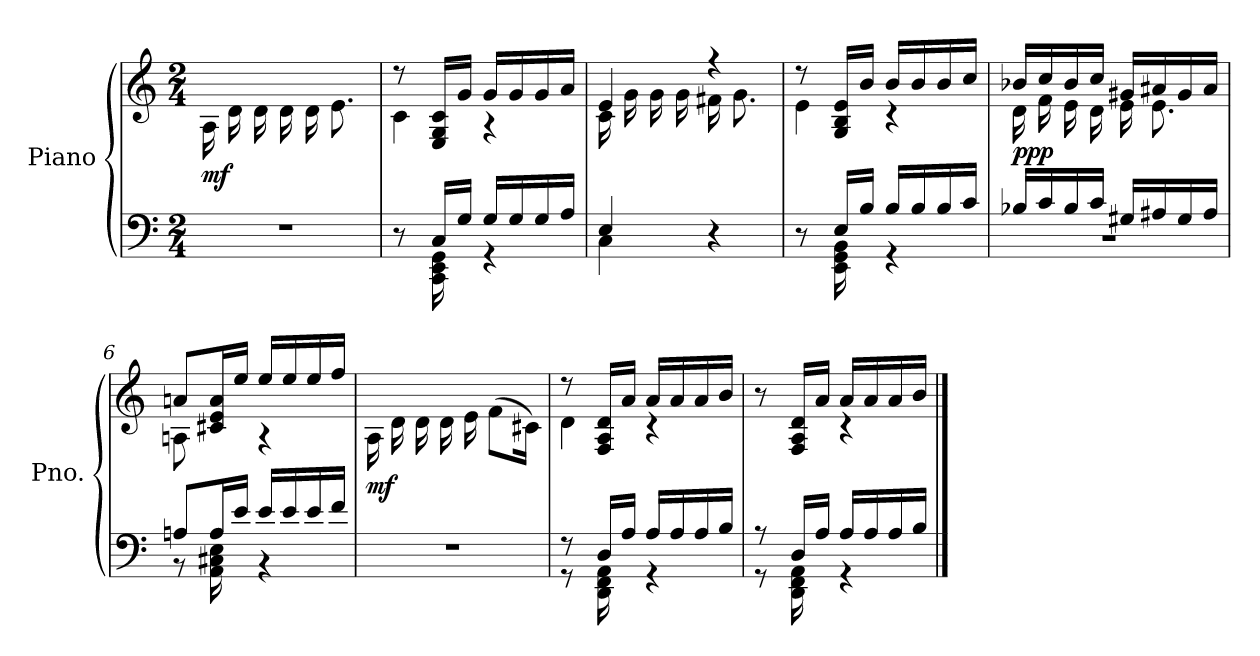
**kern	**kern	**dynam
*part1	*part1	*part1
*staff2	*staff1	*staff1/2
*I"Piano	*	*
*I'Pno.	*	*
*clefF4	*clefG2	*
*k[]	*k[]	*
*M2/4	*M2/4	*
*MM46	*MM46	*
=1	=1	=1
!	!	!LO:DY:b
2r	16A\	mf
.	16d\	.
.	16d\	.
.	16d\	.
.	16d\	.
.	8.e\	.
=2	=2	=2
*^	*^	*
8r	8ryy	8r	4c\	.
!	!	!	!	!LO:DY:b=2
!	!	!	!	!LO:DY:n=1:b
16C/LL	16CC\ 16EE\ 16GG\	16E/ 16G/ 16c/LL	.	sf sf
16G/JJ	16ryy	16g/JJ	.	.
16G/LL	4r	16g/LL	4r	.
16G/	.	16g/	.	.
16G/	.	16g/	.	.
16A/JJ	.	16a/JJ	.	.
=3	=3	=3	=3	=3
4E/	4C\	4e/	16c\	.
.	.	.	16g\	.
.	.	.	16g\	.
.	.	.	16g\	.
4r	4ryy	4r	16f#X\	.
.	.	.	8.g\	.
=4	=4	=4	=4	=4
8r	8ryy	8r	4e\	.
!	!	!	!	!LO:DY:b=2
!	!	!	!	!LO:DY:n=1:b
16E/LL	16EE\ 16GG\ 16BB\	16G/ 16B/ 16e/LL	.	sf sf
16B/JJ	16ryy	16b/JJ	.	.
16B/LL	4r	16b/LL	4r	.
16B/	.	16b/	.	.
16B/	.	16b/	.	.
16c/JJ	.	16cc/JJ	.	.
!!LO:LB:g=z	!!
=5	=5	=5	=5	=5
!	!	!	!	!LO:DY:a=2
!	!	!	!	!LO:DY:n=1:b=2
!	!	!	!	!LO:DY:n=2:a
16B-X/LL	2r	16b-X/LL	16d\	p p p
16c/	.	16cc/	16f\	.
16B-/	.	16b-/	16e\	.
16c/JJ	.	16cc/JJ	16d\	.
16G#X/LL	.	16g#X/LL	16e\	.
16A#X/	.	16a#X/	8.e\	.
16G#/	.	16g#/	.	.
16A#/JJ	.	16a#/JJ	.	.
=6	=6	=6	=6	=6
8An/L	8r	8an/L	8An\	.
!	!	!	!	!LO:DY:b=2
!	!	!	!	!LO:DY:n=1:b
16A/L	16AA\ 16C#X\ 16E\	16c#X/ 16e/ 16a/L	8ryy	sf sf
16e/JJ	16ryy	16ee/JJ	.	.
16e/LL	4r	16ee/LL	4r	.
16e/	.	16ee/	.	.
16e/	.	16ee/	.	.
16f/JJ	.	16ff/JJ	.	.
*v	*v	*	*	*
*	*v	*v	*
=7	=7	=7
!	!	!LO:DY:b
2r	16A\	mf
.	16d\	.
.	16d\	.
.	16d\	.
.	16e\	.
.	(>8f\L	.
.	16c#X\Jk)	.
=8	=8	=8
*^	*^	*
8r	8r	8r	4d\	.
!	!	!	!	!LO:DY:b=2
!	!	!	!	!LO:DY:n=1:b
16D/LL	16DD\ 16FF\ 16AA\	16F/ 16A/ 16d/LL	.	sf sf
16A/JJ	16ryy	16a/JJ	.	.
16A/LL	4r	16a/LL	4r	.
16A/	.	16a/	.	.
16A/	.	16a/	.	.
16B/JJ	.	16b/JJ	.	.
=9	=9	=9	=9	=9
8r	8r	8r	4ryy	.
!	!	!	!	!LO:DY:b=2
!	!	!	!	!LO:DY:n=1:b
16D/LL	16DD\ 16FF\ 16AA\	16F/ 16A/ 16d/LL	.	sf sf
16A/JJ	16ryy	16a/JJ	.	.
16A/LL	4r	16a/LL	4r	.
16A/	.	16a/	.	.
16A/	.	16a/	.	.
16B/JJ	.	16b/JJ	.	.
*v	*v	*	*	*
*	*v	*v	*
==	==	==
*-	*-	*-
